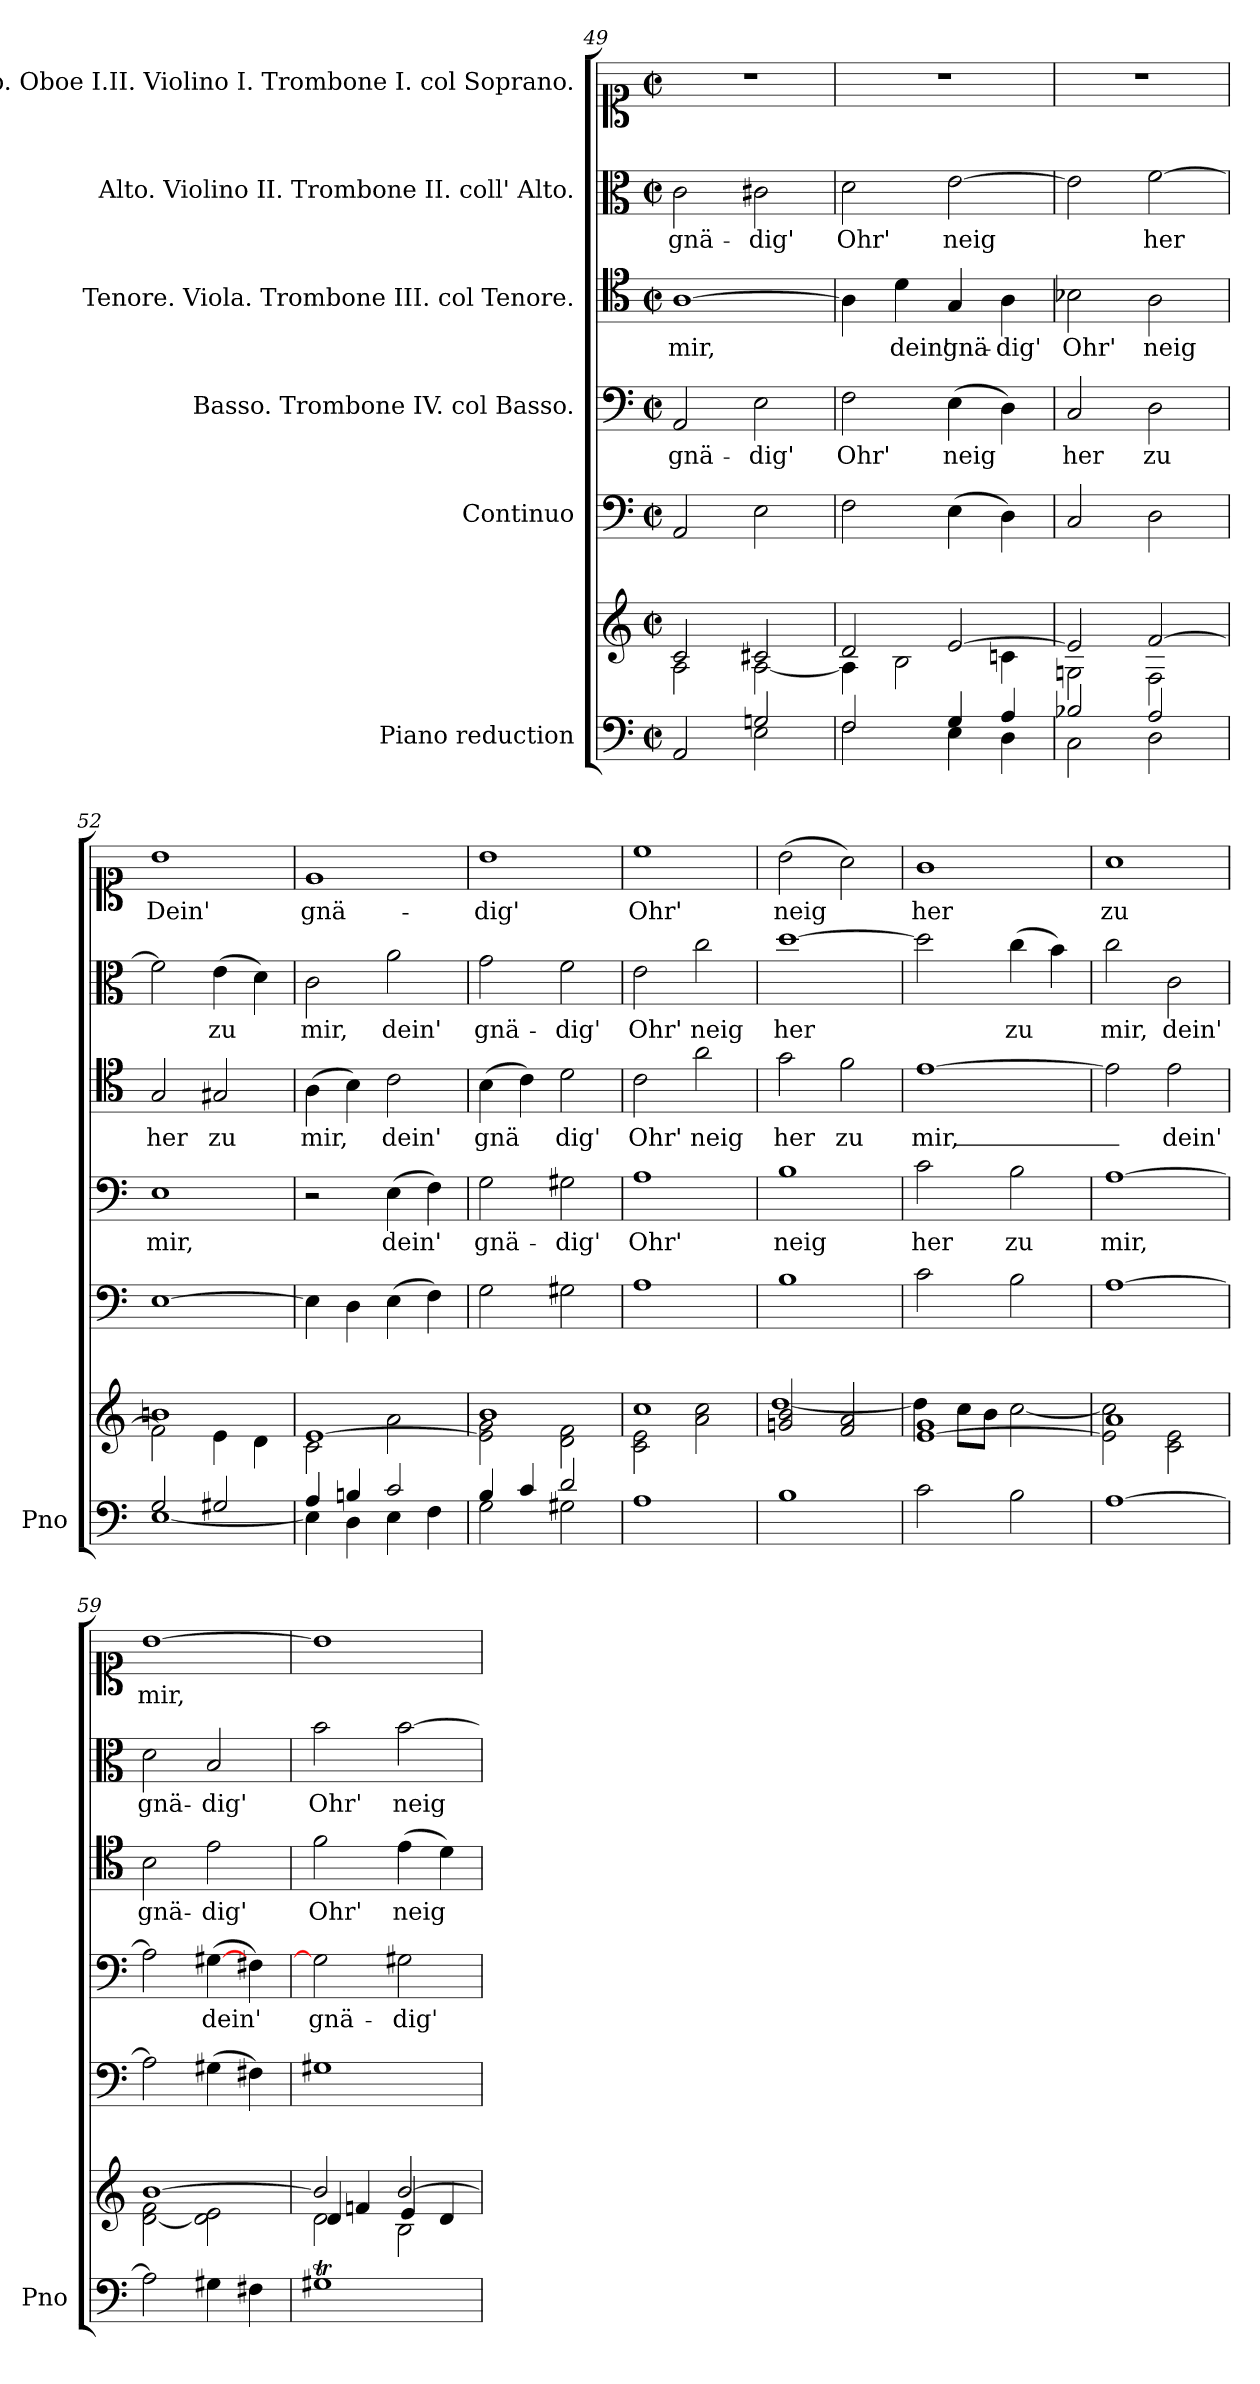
**kern	**kern	**kern	**kern	**text	**kern	**text	**kern	**text	**kern	**text
*part6	*part6	*part5	*part4	*part4	*part3	*part3	*part2	*part2	*part1	*part1
*staff7	*staff6	*staff5	*staff4	*staff4	*staff3	*staff3	*staff2	*staff2	*staff1	*staff1
*I"Piano reduction	*	*I"Continuo	*I"Basso. Trombone IV. col Basso.	*	*I"Tenore. Viola. Trombone III. col Tenore.	*	*I"Alto. Violino II. Trombone II. coll' Alto.	*	*I"Soprano. Oboe I.II. Violino I. Trombone I. col Soprano.	*
*I'Pno	*	*	*	*	*	*	*	*	*	*
*clefF4	*clefG2	*clefF4	*clefF4	*	*clefC4	*	*clefC3	*	*clefC1	*
*k[]	*k[]	*k[]	*k[]	*	*k[]	*	*k[]	*	*k[]	*
*M2/2	*M2/2	*M2/2	*M2/2	*	*M2/2	*	*M2/2	*	*M2/2	*
*met(c|)	*met(c|)	*met(c|)	*met(c|)	*	*met(c|)	*	*met(c|)	*	*met(c|)	*
=49	=49	=49	=49	=49	=49	=49	=49	=49	=49	=49
*^	*^	*	*	*	*	*	*	*	*	*
!	!	!	!	!	!	!LO:LY:b	!	!LO:LY:b	!	!LO:LY:b	!	!
2AA/	2ryy	2c/	2A\	2AA/	2AA/	gnä-	[1A	mir,	2c\	gnä-	1r	.
!	!	!	!	!	!	!LO:LY:b	!	!	!	!LO:LY:b	!	!
2Gn/	2E\	2c#X/	[2A\	2E\	2E\	dig'	.	.	2c#X\	dig'	.	.
=50	=50	=50	=50	=50	=50	=50	=50	=50	=50	=50	=50	=50
!	!	!	!	!	!	!LO:LY:b	!	!	!	!LO:LY:b	!	!
2F/	2F\	2d/	4A\]	2F\	2F\	Ohr'	4A\]	.	2d\	Ohr'	1r	.
!	!	!	!	!	!	!	!	!LO:LY:b	!	!	!	!
.	.	.	2B\	.	.	.	4d\	dein'	.	.	.	.
!	!	!	!	!	!	!LO:LY:b	!	!LO:LY:b	!	!LO:LY:b	!	!
4G/	4E\	[2e/	.	(>4E\	(>4E\	neig	4G/	gnä-	[2e\	neig	.	.
!	!	!	!	!	!	!	!	!LO:LY:b	!	!	!	!
4A/	4D\	.	4cn\	4D\)	4D\)	.	4A\	dig'	.	.	.	.
=51	=51	=51	=51	=51	=51	=51	=51	=51	=51	=51	=51	=51
!	!	!	!	!	!	!LO:LY:b	!	!LO:LY:b	!	!	!	!
2B-X/	2C\	2e/]	2Gn\	2C/	2C/	her	2B-X\	Ohr'	2e\]	.	1r	.
!	!	!	!	!	!	!LO:LY:b	!	!LO:LY:b	!	!LO:LY:b	!	!
2A/	2D\	[2f/	2F\	2D\	2D\	zu	2A\	neig	[2f\	her	.	.
!!LO:PB:g=z
=52	=52	=52	=52	=52	=52	=52	=52	=52	=52	=52	=52	=52
!	!	!	!	!	!	!LO:LY:b	!	!LO:LY:b	!	!	!	!LO:LY:b
2G/	[1E	1bn	2f\]	[1E	1E	mir,	2G/	her	2f\]	.	1b	Dein'
!	!	!	!	!	!	!	!	!LO:LY:b	!	!LO:LY:b	!	!
2G#X/	.	.	4e\	.	.	.	2G#X/	zu	(>4e\	zu	.	.
.	.	.	4d\	.	.	.	.	.	4d\)	.	.	.
=53	=53	=53	=53	=53	=53	=53	=53	=53	=53	=53	=53	=53
!	!	!	!	!	!	!	!	!LO:LY:b	!	!LO:LY:b	!	!LO:LY:b
4A/	4E\]	[1e	2c\	4E\]	2r	.	(>4A\	mir,	2c\	mir,	1e	gnä-
4Bn/	4D\	.	.	4D\	.	.	4B\)	.	.	.	.	.
!	!	!	!	!	!	!LO:LY:b	!	!LO:LY:b	!	!LO:LY:b	!	!
2c/	4E\	.	2a\	(>4E\	(>4E\	dein'	2c\	dein'	2a\	dein'	.	.
.	4F\	.	.	4F\)	4F\)	.	.	.	.	.	.	.
=54	=54	=54	=54	=54	=54	=54	=54	=54	=54	=54	=54	=54
!	!	!	!	!	!	!LO:LY:b	!	!LO:LY:b	!	!LO:LY:b	!	!LO:LY:b
4B/	2G\	1b	2e\] 2g\	2G\	2G\	gnä-	(>4B\	gnä	2g\	gnä-	1b	dig'
4c/	.	.	.	.	.	.	4c\)	.	.	.	.	.
!	!	!	!	!	!	!LO:LY:b	!	!LO:LY:b	!	!LO:LY:b	!	!
2d/	2G#X\	.	2d\ 2f\	2G#X\	2G#X\	dig'	2d\	dig'	2f\	dig'	.	.
=55	=55	=55	=55	=55	=55	=55	=55	=55	=55	=55	=55	=55
!	!	!	!	!	!	!LO:LY:b	!	!LO:LY:b	!	!LO:LY:b	!	!LO:LY:b
*v	*v	*	*	*	*	*	*	*	*	*	*	*
1A	1cc	2c\ 2e\	1A	1A	Ohr'	2c\	Ohr'	2e\	Ohr'	1cc	Ohr'
!	!	!	!	!	!	!	!LO:LY:b	!	!LO:LY:b	!	!
.	.	2a\ 2cc\	.	.	.	2a\	neig	2cc\	neig	.	.
=56	=56	=56	=56	=56	=56	=56	=56	=56	=56	=56	=56
!	!	!	!	!	!LO:LY:b	!	!LO:LY:b	!	!LO:LY:b	!	!LO:LY:b
1B	2gn/ 2b/	[1dd	1B	1B	neig	2g\	her	[1dd	her	(>2b\	neig
!	!	!	!	!	!	!	!LO:LY:b	!	!	!	!
.	2f/ 2a/	.	.	.	.	2f\	zu	.	.	2a\)	.
=57	=57	=57	=57	=57	=57	=57	=57	=57	=57	=57	=57
!	!	!	!	!	!LO:LY:b	!	!LO:LY:b	!	!	!	!LO:LY:b
2c\	[1e 1g	4dd\]	2c\	2c\	her	[1e	mir,_	2dd\]	.	1g	her
.	.	8cc\L	.	.	.	.	.	.	.	.	.
.	.	8b\J	.	.	.	.	.	.	.	.	.
!	!	!	!	!	!LO:LY:b	!	!	!	!LO:LY:b	!	!
2B\	.	[2cc\	2B\	2B\	zu	.	.	(>4cc\	zu	.	.
.	.	.	.	.	.	.	.	4b\)	.	.	.
=58	=58	=58	=58	=58	=58	=58	=58	=58	=58	=58	=58
!	!	!	!	!	!LO:LY:b	!	!LO:LY:b	!	!LO:LY:b	!	!LO:LY:b
[1A	1a	2e\] 2cc\]	[1A	[1A	mir,	2e\]	_	2cc\	mir,	1a	zu
!	!	!	!	!	!	!	!LO:LY:b	!	!LO:LY:b	!	!
.	.	2c\ 2e\	.	.	.	2e\	dein'	2c\	dein'	.	.
=59	=59	=59	=59	=59	=59	=59	=59	=59	=59	=59	=59
!	!	!	!	!	!	!	!LO:LY:b	!	!LO:LY:b	!	!LO:LY:b
2A\]	[1b	[2d\ 2f\	2A\]	2A\]	.	2B\	gnä-	2d\	gnä-	[1b	mir,
!	!	!	!	!	!LO:LY:b	!	!LO:LY:b	!	!LO:LY:b	!	!
4G#X\	.	2d\] 2e\	(>4G#X\	(>[4G#X\	dein'	2e\	dig'	2B/	dig'	.	.
4F#X\	.	.	4F#X\)	4F#X\)	.	.	.	.	.	.	.
=60	=60	=60	=60	=60	=60	=60	=60	=60	=60	=60	=60
*	*	*^	*	*	*	*	*	*	*	*	*
!	!	!	!	!	!	!LO:LY:b	!	!LO:LY:b	!	!LO:LY:b	!	!
1G#Xt	2b/]	2d\	4d/	1G#X	2G#\]	gnä-	2f\	Ohr'	2b\	Ohr'	1b]	.
.	.	.	4fn/	.	.	.	.	.	.	.	.	.
!	!	!	!	!	!	!LO:LY:b	!	!LO:LY:b	!	!LO:LY:b	!	!
.	[2b/	2B\	4e/	.	2G#X\	dig'	(>4e\	neig	[2b\	neig	.	.
.	.	.	4d/	.	.	.	4d\)	.	.	.	.	.
*	*v	*v	*v	*	*	*	*	*	*	*	*	*
=	=	=	=	=	=	=	=	=	=	=
*-	*-	*-	*-	*-	*-	*-	*-	*-	*-	*-
